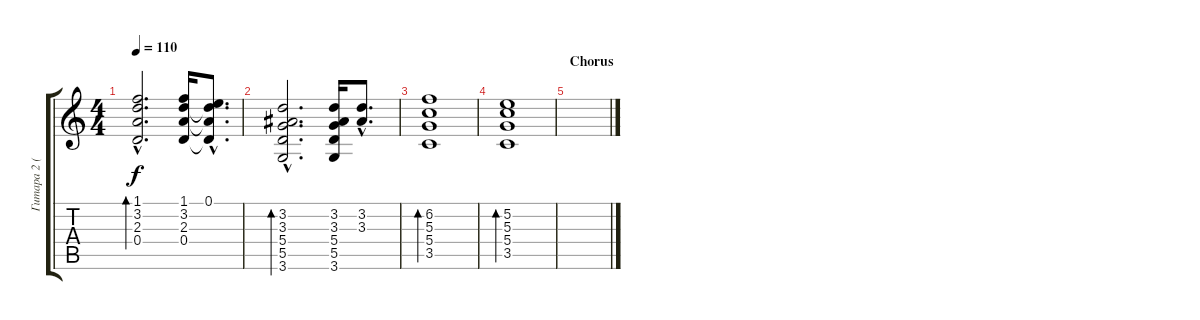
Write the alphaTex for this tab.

\track ("Гитара 2 (соло)" "Гитара 2 (") {instrument electricguitarclean}
\staff {score tabs}
\tuning (E4 B3 G3 D3 A2 E2) {hide}
\ts (4 4)
\tempo 110
\clef g2
\ks c
(1.1{hac} 3.2{hac} 2.3{hac} 0.4{hac}).2{d bd 120 dy f} (1.1 3.2 2.3 0.4).16 (0.1{hac} 3.2{hac t} 2.3{hac t} 0.4{hac t}).8{d} |
(3.2{hac} 3.3{hac} 5.4{hac} 5.5{hac} 3.6{hac}).2{d bd 120} (3.2 3.3 5.4 5.5 3.6).16 (3.2{hac} 3.3{hac}).8{d} |
(6.2 5.3 5.4 3.5).1{bd 120} |
(5.2 5.3 5.4 3.5).1{bd 120} |
\section ("" "Chorus")
